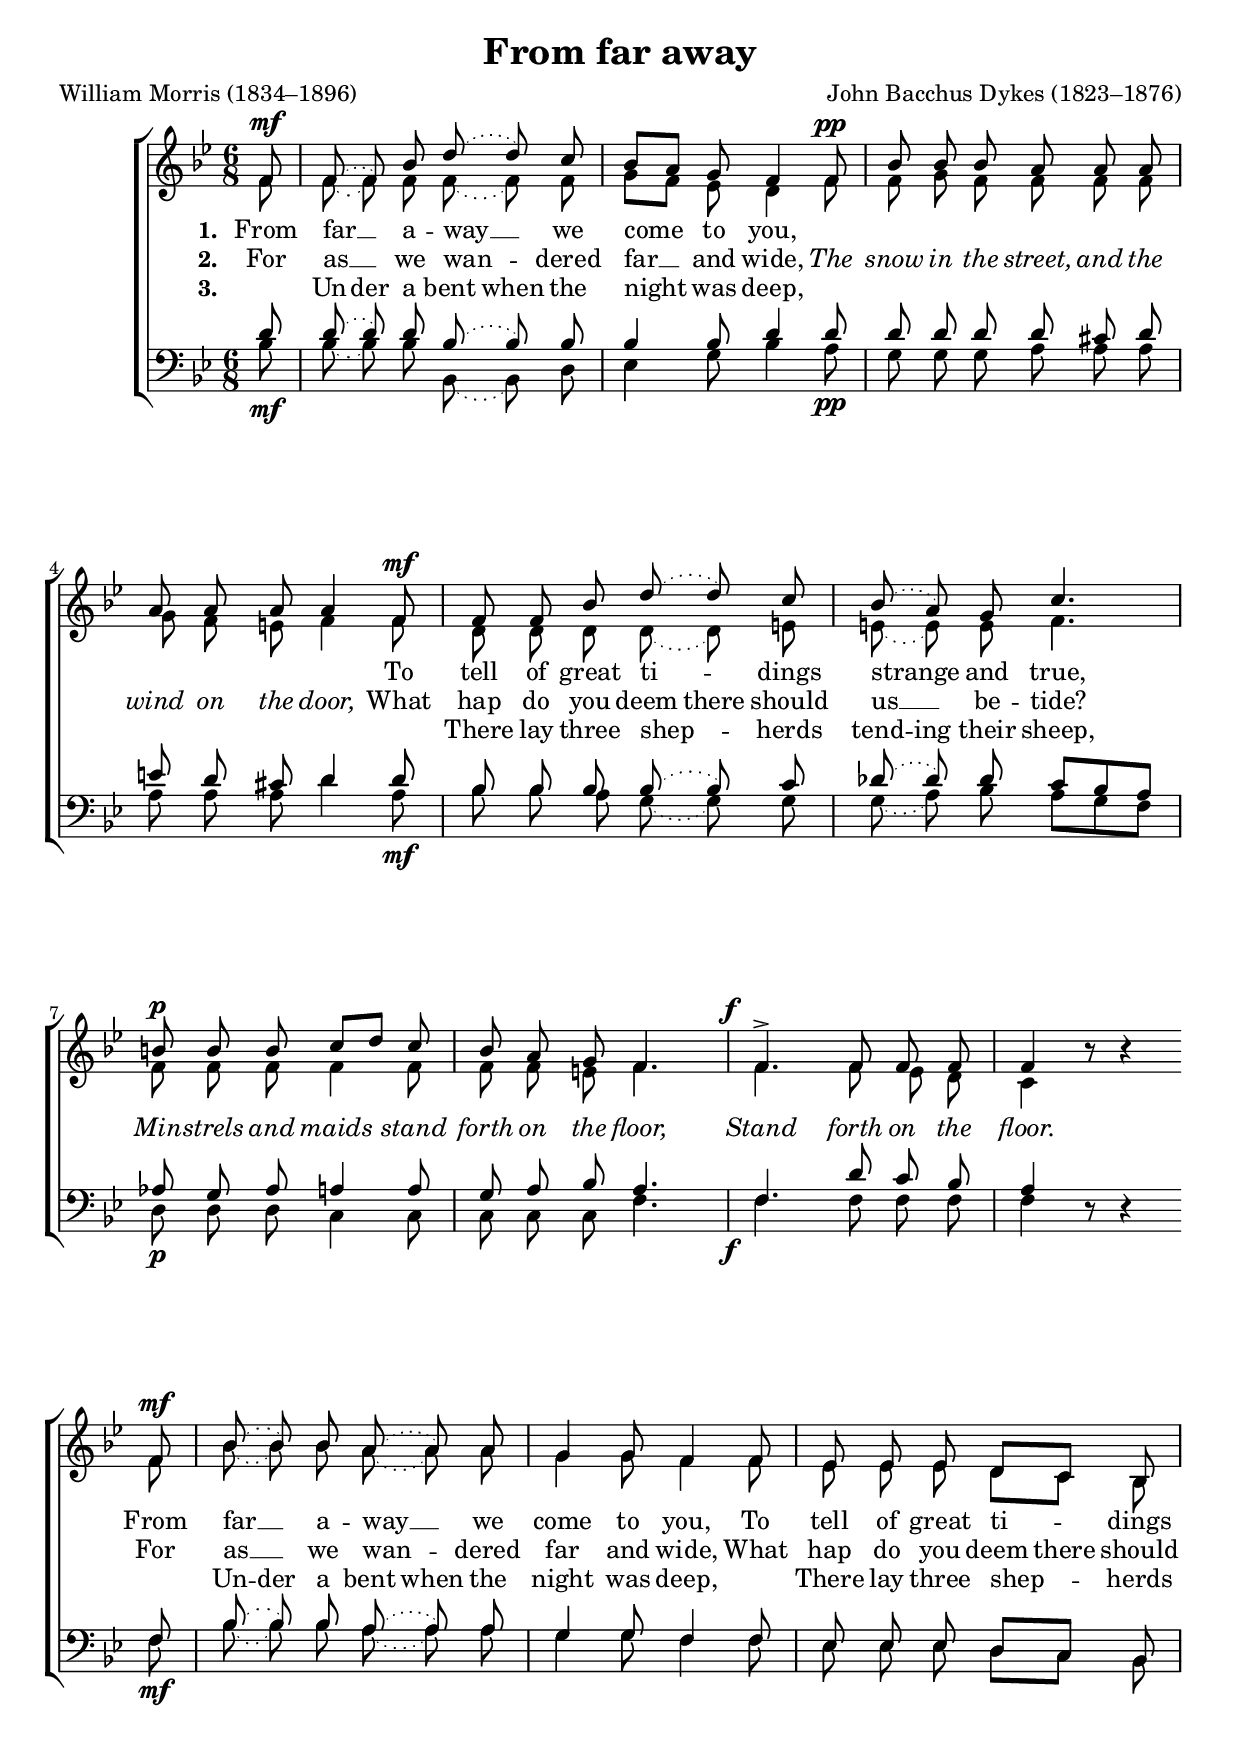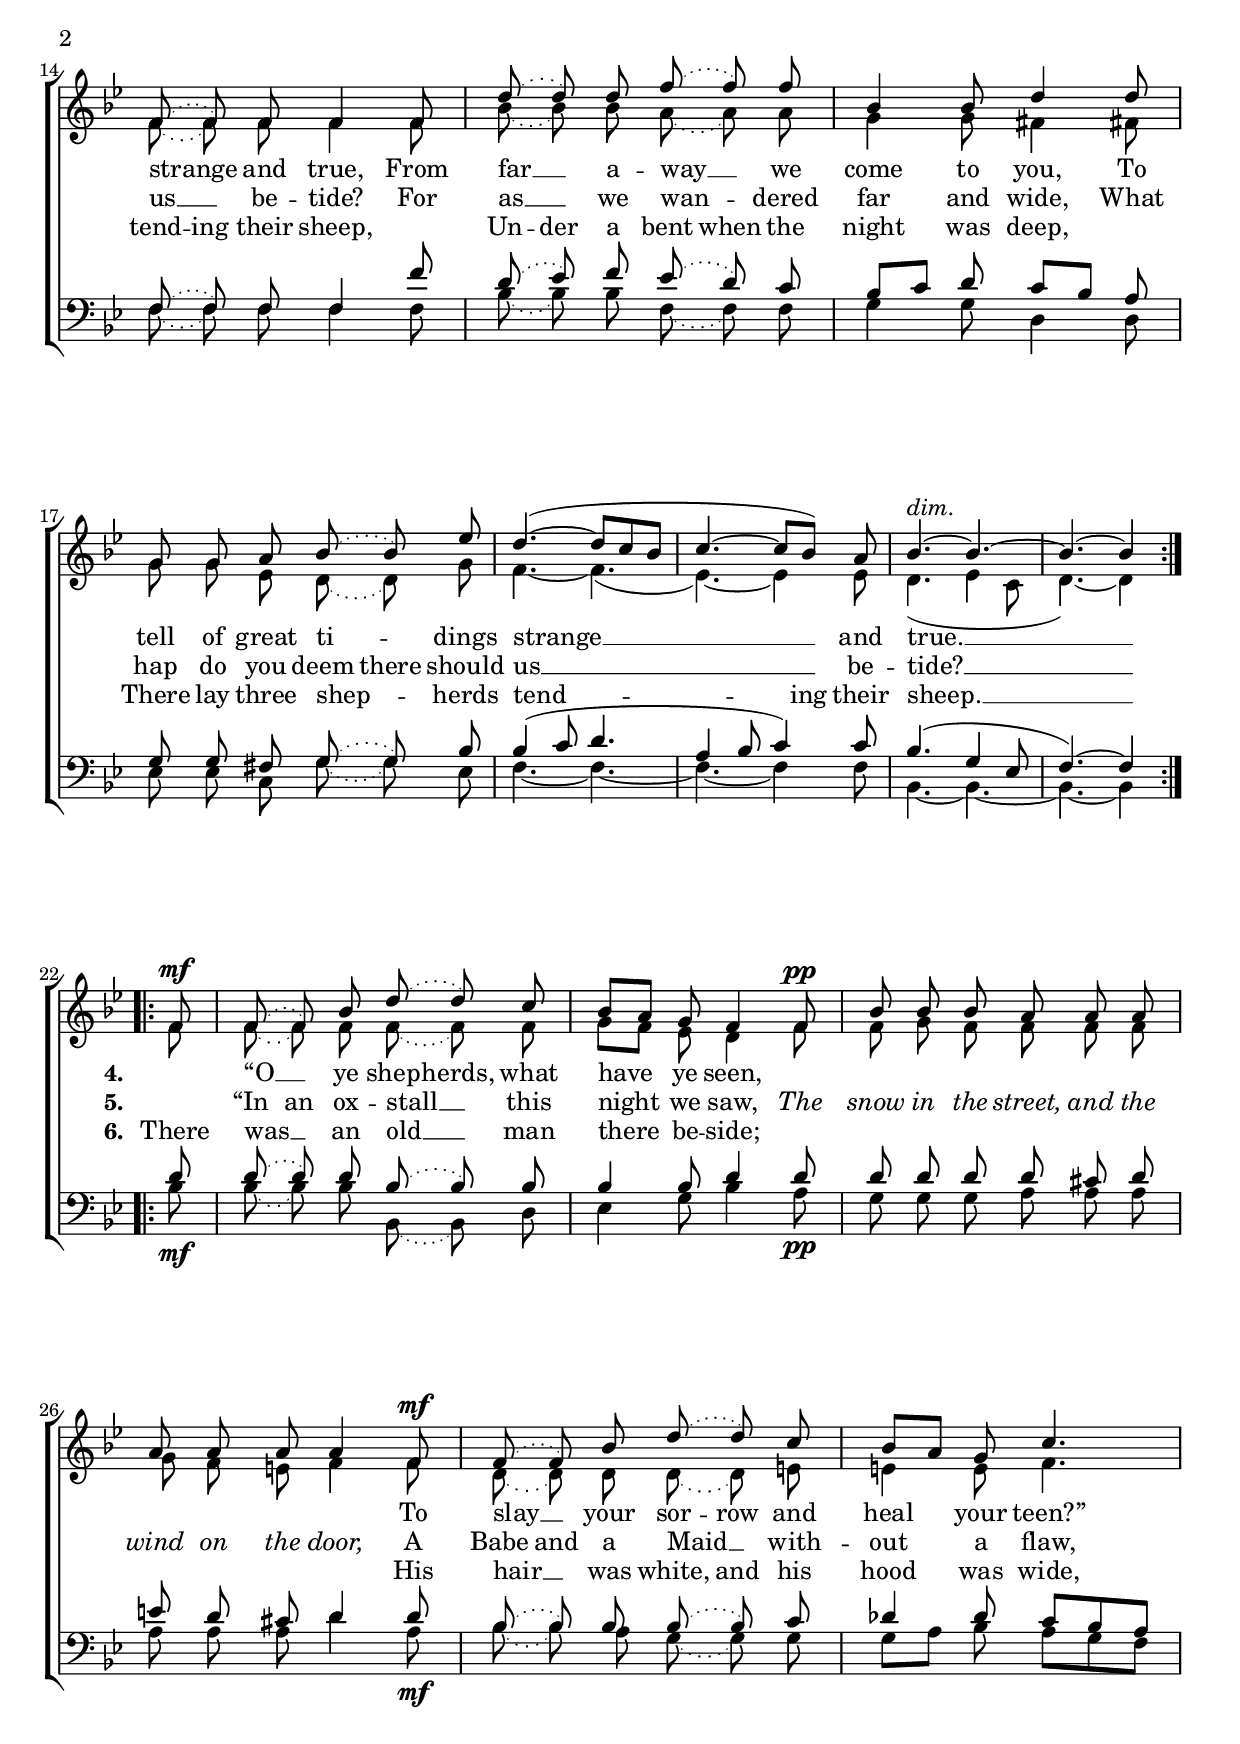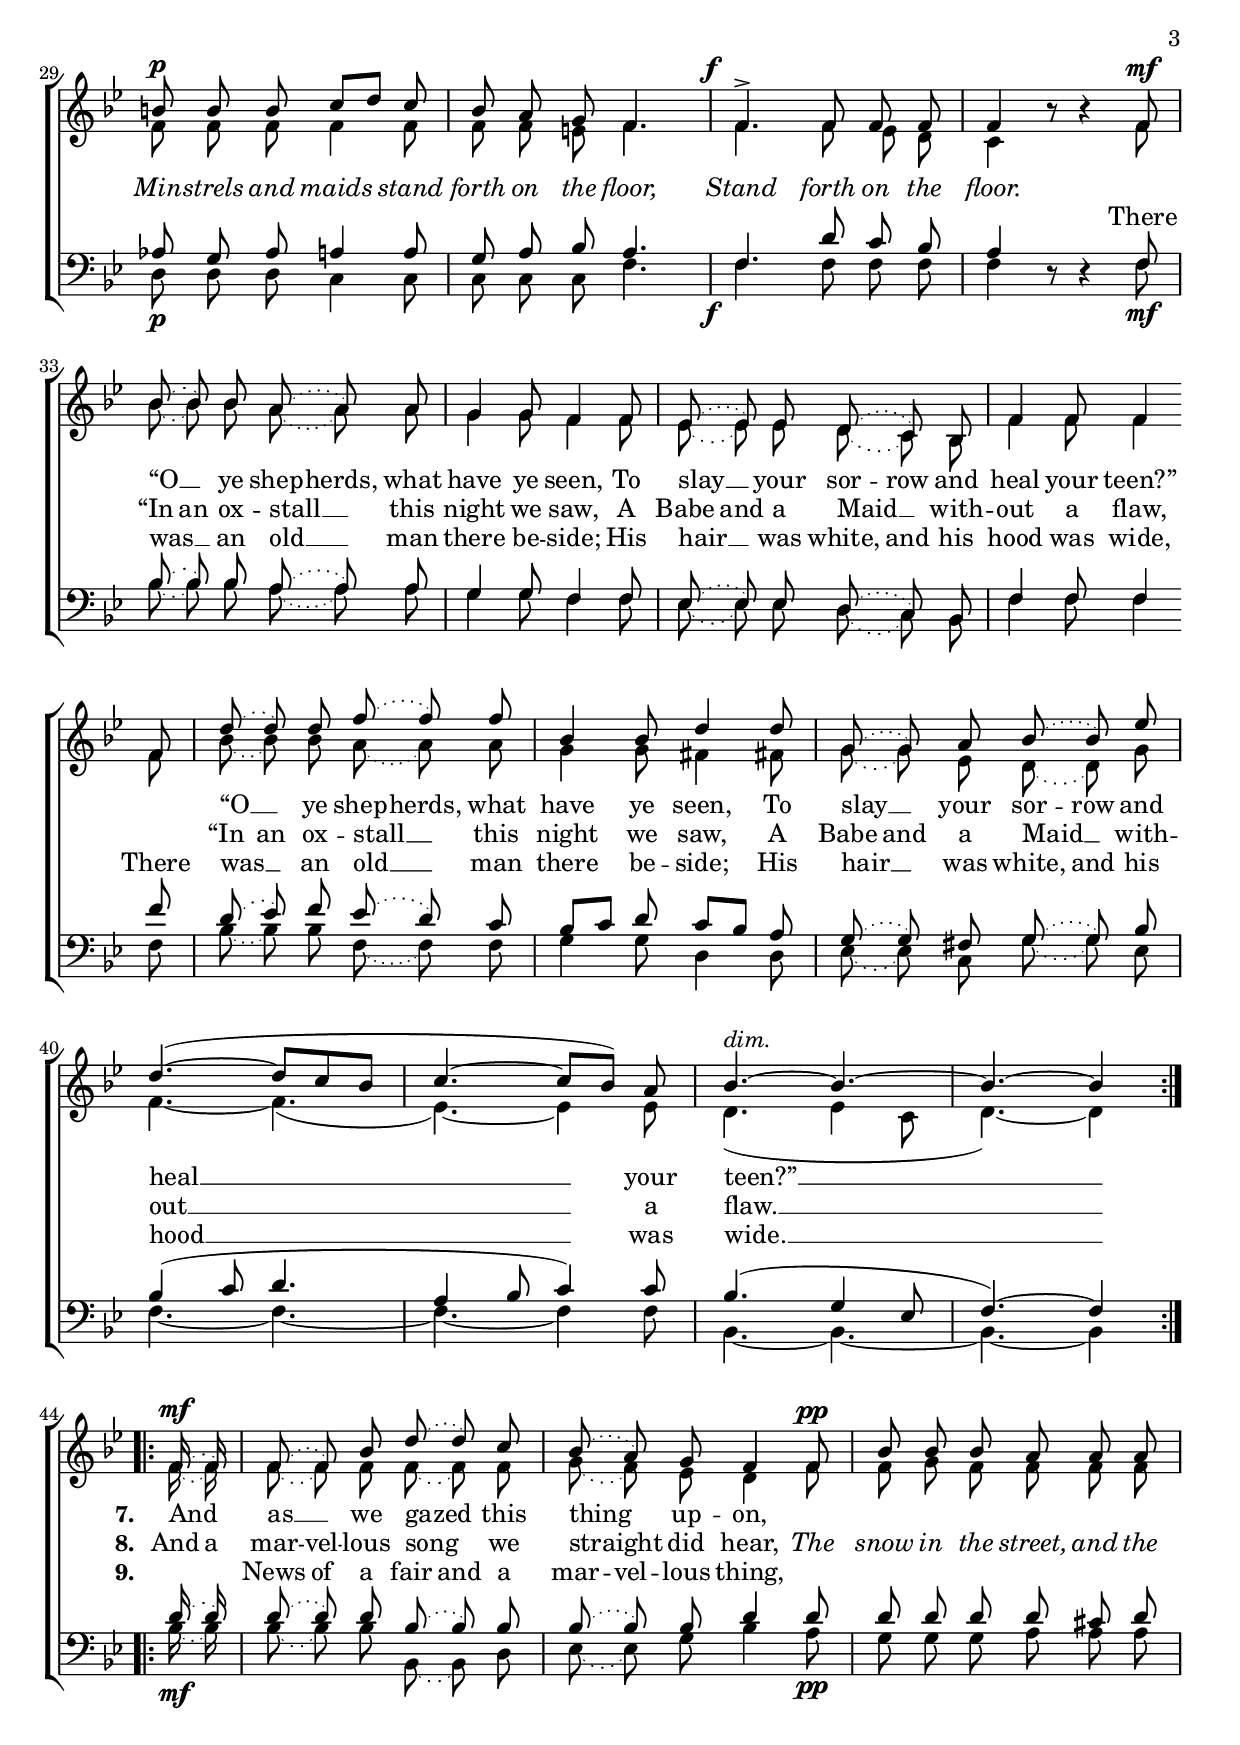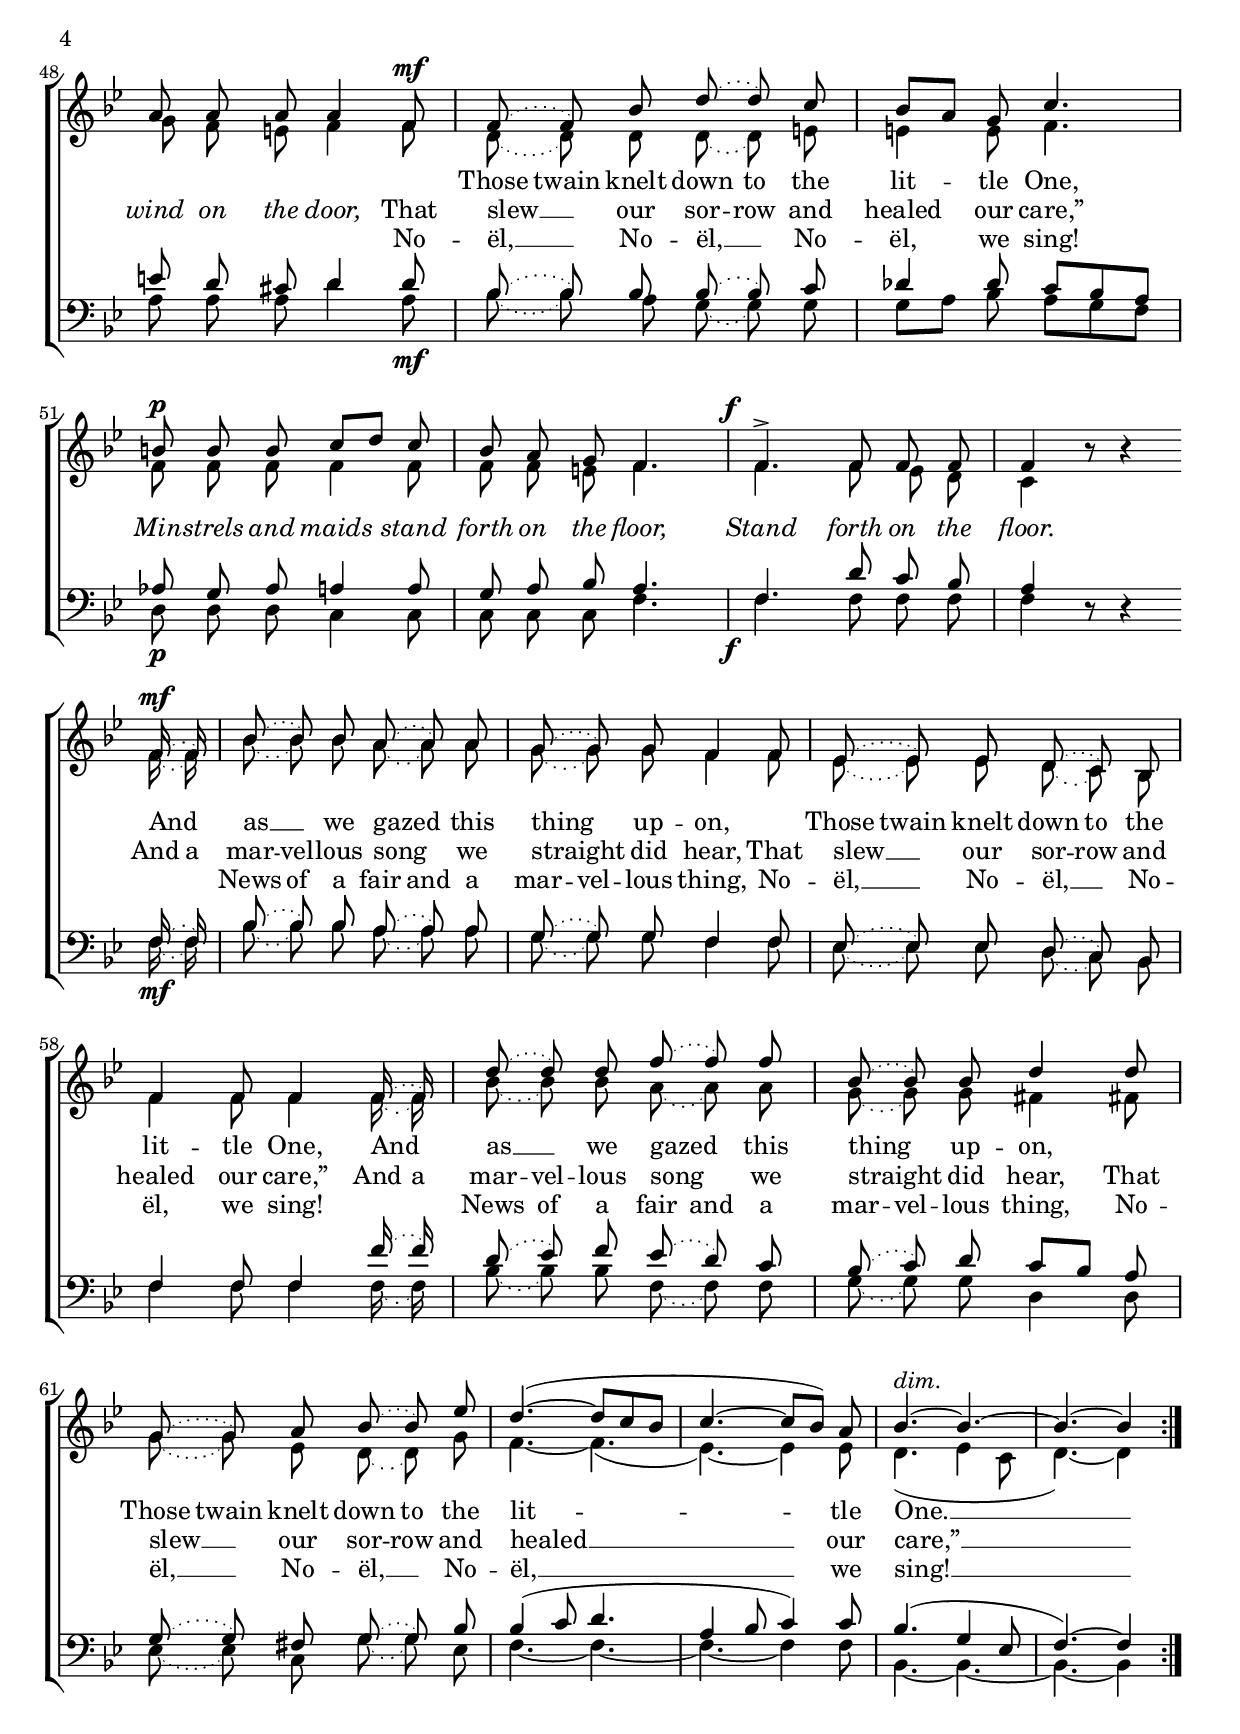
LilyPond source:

\version "2.14.2"
\include "util.ly"
\header {
  title = "From far away"
  poet = "William Morris (1834–1896)"
  composer = "John Bacchus Dykes (1823–1876)"
  %tagline = \markup { from \italic {Christmas Carols, New and Old}}
}

global = {
  \key bes \major
  \time 6/8
  \autoBeamOff
  %\override DynamicLineSpanner #'staff-padding = #0.0
  %\override DynamicLineSpanner #'Y-extent = #'(-1 . 1)
}

sopMusic = \relative c' {
  \repeat volta 3 {
    \partial 8 f8^\mf |
    \slurDotted
    f( f) bes8 d8( d) c8 |
    bes[ a] g f4 \bar"" f8^\pp |
    bes bes bes a a a |
    
    a a a a4 \bar"" f8^\mf |
    f f bes d8( d) c8 |
    bes( a) g c4. | 
    b8^\p b b c[ d] c |
    
    bes a g f4. |
    \once\override DynamicText #'X-offset = #'-3
    f^>^\f f8 f f |
    f4 bes8\rest bes4\rest  \bar""
    f8^\mf |
    bes( bes) bes8 a8( a) a8 |
    
    g4 g8 f4 f8 |
    ees ees ees d[ c] bes |
    f'( f) f8 f4 \bar"" f8 |
    
    d'( d) d8 f8( f) f8 |
    bes,4 bes8 d4 \bar"" d8 |
    g, g a bes( bes) ees8 |
    
    \slurSolid
    d4.(~ d8[ c bes] |
    c4.~ c8[ bes]) a |
    bes4.~^\markup\italic"dim." bes~ |
    \partial 8*5 bes~ bes4 \break
  }
  
  
  %2ndPage
  \repeat volta 3 {
    \partial 8 f8^\mf |
    \slurDotted
    f( f) bes8 d8( d) c8 |
    bes[ a] g f4 \bar"" f8^\pp |
    bes bes bes a a a |
    
    a a a a4 \bar"" f8^\mf |
    f( f) bes d8( d) c8 |
    bes[ a] g c4. | 
    b8^\p b b c[ d] c |
    
    bes a g f4. |
    \once\override DynamicText #'X-offset = #'-3
    f^>^\f f8 f f |
    f4 bes8\rest bes4\rest  \bar""
    f8^\mf |
    bes( bes) bes8 a8( a) a8 |
    
    g4 g8 f4 f8 |
    ees( ees) ees d( c) bes |
    f'4 f8 f4 \bar"" f8 |
    
    d'( d) d8 f8( f) f8 |
    bes,4 bes8 d4 \bar"" d8 |
    g,( g) a bes( bes) ees8 |
    
    \slurSolid
    d4.(~ d8[ c bes] |
    c4.~ c8[ bes]) a |
    bes4.~^\markup\italic"dim." bes~ |
    \partial 8*5 bes~ bes4 \break
  }
  
  
  
  
  %3rdPage
  \repeat volta 3 {
    \slurDotted
    \partial 8 f16(^\mf f) |
    f8( f) bes8 d8( d) c8 |
    bes( a) g f4 \bar"" f8^\pp |
    bes bes bes a a a |
    
    a a a a4 \bar"" f8^\mf |
    f( f) bes d8( d) c8 |
    bes[ a] g c4. | 
    b8^\p b b c[ d] c |
    
    bes a g f4. |
    \once\override DynamicText #'X-offset = #'-3
    f^>^\f f8 f f |
    f4 bes8\rest bes4\rest  \bar""
    f16(^\mf f) |
    bes8( bes) bes8 a8( a) a8 |
    
    g( g) g8 f4 f8 |
    ees( ees) ees d( c) bes |
    f'4 f8 f4 \bar"" f16( f) |
    
    d'8( d) d8 f8( f) f8 |
    bes,( bes) bes8 d4 \bar"" d8 |
    g,( g) a bes( bes) ees8 |
    
    \slurSolid
    d4.(~ d8[ c bes] |
    c4.~ c8[ bes]) a |
    bes4.~^\markup\italic"dim." bes~ |
    \partial 8*5 bes~ bes4 \break
  }
}
sopWords = \lyricmode {
  
}

altoMusic = \relative c' {
  f8 |
  \slurDotted
  f( f) f8 f8( f) f8 |
  g[ f] ees d4 f8 |
  f g f f f f |
  
  g f e f4 f8 |
  d d d d( d) e8 |
  e( e) e8 f4. |
  f8 f f f4 f8 |
  
  f f e f4. |
  f f8 ees d |
  c4 s4. f8 |
  bes( bes) bes8 a( a) a8 |
  
  g4 g8 f4 f8 |
  ees ees ees d[ c] bes |
  f'( f) f8 f4 f8 |
  
  bes( bes) bes8 a( a) a8 |
  g4 g8 fis4 fis!8 |
  g g ees d( d) g8 |
  
  \slurSolid
  f4.~ f( |
  ees)~ ees4 ees8 |
  d4.( ees4 c8 |
  d4.)~ d4
  
  
  
  
  
  
  
  
  %2ndPageAlto
  f8 |
  \slurDotted
  f( f) f8 f8( f) f8 |
  g[ f] ees d4 f8 |
  f g f f f f |
  
  g f e f4 f8 |
  d( d) d d( d) e8 |
  e4 e8 f4. |
  f8 f f f4 f8 |
  
  f f e f4. |
  f f8 ees d |
  c4 s4. f8 |
  bes( bes) bes8 a( a) a8 |
  
  g4 g8 f4 f8 |
  ees( ees) ees d( c) bes |
  f'4 f8 f4 f8 |
  
  bes( bes) bes8 a( a) a8 |
  g4 g8 fis4 fis!8 |
  g( g) ees d( d) g8 |
  
  \slurSolid
  f4.~ f( |
  ees)~ ees4 ees8 |
  d4.( ees4 c8 |
  d4.)~ d4
  
  
  
  
  
  
  
  
  
  
  
  %3rdPageAlto
  \slurDotted
  f16( f) |
  f8( f) f8 f8( f) f8 |
  g( f) ees d4 f8 |
  f g f f f f |
  
  g f e f4 f8 |
  d( d) d d( d) e8 |
  e4 e8 f4. |
  f8 f f f4 f8 |
  
  f f e f4. |
  f f8 ees d |
  c4 s4. f16( f) |
  bes8( bes) bes8 a( a) a8 |
  
  g( g) g8 f4 f8 |
  ees( ees) ees d( c) bes |
  f'4 f8 f4 f16( f) |
  
  bes8( bes) bes8 a( a) a8 |
  g( g) g8 fis4 fis!8 |
  g( g) ees d( d) g8 |
  
  \slurSolid
  f4.~ f( |
  ees)~ ees4 ees8 |
  d4.( ees4 c8 |
  d4.)~ d4
}
altoWords = \lyricmode {
  \dropLyricsIX
  \set stanza = #"1. "
  From far __ a -- way __ we come to you,
  
  %\markup\italic The \markup\italic snow \markup\italic in \markup\italic the \markup\italic street, \markup\italic and \markup\italic the \markup\italic wind \markup\italic on \markup\italic the \markup\italic door,
  \repeat unfold 11 \skip1
  
  To tell of great ti -- \set associatedVoice = "sopranos"
  dings strange and true,
  \unset associatedVoice
  
  %\markup\italic Min -- \markup\italic strels \markup\italic and \markup\italic maids \markup\italic stand \markup\italic forth \markup\italic on \markup\italic the \markup\italic floor, \markup\italic Stand \markup\italic forth \markup\italic on \markup\italic the \markup\italic floor.
  \repeat unfold 14{\skip1}
  
  From far __ a -- way __ we come to you,
  To tell of great ti -- dings strange and true,
  From far __ a -- way __ we come to you,
  To tell of great ti -- \set associatedVoice = "sopranos"
  dings strange __ and true. __
  \unset associatedVoice
  
  
  
  \set stanza = #"4. "
  "" “O __ ye \set ignoreMelismata = ##t shep -- herds, \unset ignoreMelismata what have ye seen,
  
  %\markup\italic The \markup\italic snow \markup\italic in \markup\italic the \markup\italic street, \markup\italic and \markup\italic the \markup\italic wind \markup\italic on \markup\italic the \markup\italic door,
  \repeat unfold 11 \skip1
  
  To slay __ your \set ignoreMelismata = ##t sor -- row \unset ignoreMelismata and heal your teen?”
  
  %\markup\italic Min -- \markup\italic strels \markup\italic and \markup\italic maids \markup\italic stand \markup\italic forth \markup\italic on \markup\italic the \markup\italic floor, \markup\italic Stand \markup\italic forth \markup\italic on \markup\italic the \markup\italic floor.
  \repeat unfold 14{\skip1}
  
  \skip1 “O __ ye \set ignoreMelismata = ##t shep -- herds, \unset ignoreMelismata what have ye seen,
  To slay __ your \set ignoreMelismata = ##t sor -- row \unset ignoreMelismata and heal your teen?”
  \skip1 “O __ ye \set ignoreMelismata = ##t shep -- herds, \unset ignoreMelismata what have ye seen,
  To slay __ your \set ignoreMelismata = ##t sor -- row \unset ignoreMelismata and heal __ your teen?” __
  
  
  
  
  \set stanza = #"7. "
  And as __ we gazed this thing up -- on,
  
  %%\markup\italic The \markup\italic snow \markup\italic in \markup\italic the \markup\italic street, \markup\italic and \markup\italic the \markup\italic wind \markup\italic on \markup\italic the \markup\italic door,
  \repeat unfold 11 \skip1
  
  \set ignoreMelismata = ##t
  \skip1 Those twain knelt down to the lit -- tle One,
  
  %\markup\italic Min -- \markup\italic strels \markup\italic and \markup\italic maids \markup\italic stand \markup\italic forth \markup\italic on \markup\italic the \markup\italic floor, \markup\italic Stand \markup\italic forth \markup\italic on \markup\italic the \markup\italic floor.
  \repeat unfold 14{\skip1}
  
  And _ as __ _ we gazed _ this thing _ up -- on,
  \skip1 Those twain knelt down to the lit -- tle One,
  And _ as __ _ we gazed _ this thing _ up -- on,
  \skip1 Those twain knelt down to
  \unset ignoreMelismata
  the lit -- tle One. __
}
altoWordsII = \lyricmode {
  \dropLyricsIX
%\markup\italic 
  \set stanza = #"2. "
  For as __ we wan -- dered far __ and wide,
  
  \set associatedVoice = "sopranos"
  \markup\italic The \markup\italic snow \markup\italic in \markup\italic the \markup\italic street, \markup\italic and \markup\italic the \markup\italic wind \markup\italic on \markup\italic the \markup\italic door,
  \unset associatedVoice
  
  What hap do you \set ignoreMelismata = ##t deem there \unset ignoreMelismata should us __ be -- tide?
  
  \markup\italic Min -- \markup\italic strels \markup\italic and \markup\italic maids \markup\italic stand \markup\italic forth \markup\italic on \markup\italic the \markup\italic floor,
  \set associatedVoice = "sopranos"
  \markup\italic Stand \markup\italic forth \markup\italic on \markup\italic the \markup\italic floor.
  \unset associatedVoice
  %\repeat unfold 14{\skip1}
  
  For as __ we wan -- dered far and wide,
  What hap do you \set ignoreMelismata = ##t deem there \unset ignoreMelismata should us __ be -- tide?
  For as __ we wan -- dered far and wide,
  What hap do you \set ignoreMelismata = ##t deem there \unset ignoreMelismata \set associatedVoice = "sopranos"
  should us __ be -- tide? __
  \unset associatedVoice
  
  
  
  \set stanza = #"5. "
  "" \set ignoreMelismata = ##t
  “In an ox -- stall __ _ this night _ we saw,
  
  \set associatedVoice = "sopranos"
  \markup\italic The \markup\italic snow \markup\italic in \markup\italic the \markup\italic street, \markup\italic and \markup\italic the \markup\italic wind \markup\italic on \markup\italic the \markup\italic door,
  \unset associatedVoice
  
  A Babe and a Maid __ _ with -- out a flaw,
  
  \markup\italic Min -- \markup\italic strels \markup\italic and \markup\italic maids \markup\italic stand \markup\italic forth \markup\italic on \markup\italic the \markup\italic floor,
  \set associatedVoice = "sopranos"
  \markup\italic Stand \markup\italic forth \markup\italic on \markup\italic the \markup\italic floor.
  \unset associatedVoice
  %\repeat unfold 14{\skip1}
  
  \skip1 “In an ox -- stall __ _ this night we saw,
  A Babe and a Maid __ _ with -- out a flaw,
  \skip1 “In an ox -- stall __ _ this night we saw,
  A Babe and a \unset ignoreMelismata
  Maid __ with -- out __ a flaw. __
  
  
  
  
  \set stanza = #"8. "
  \set ignoreMelismata = ##t
  And a mar -- vel -- lous song _ we straight _ did hear,
  
  \set associatedVoice = "sopranos"
  \markup\italic The \markup\italic snow \markup\italic in \markup\italic the \markup\italic street, \markup\italic and \markup\italic the \markup\italic wind \markup\italic on \markup\italic the \markup\italic door,
  \unset associatedVoice
  
  That slew __ _ our sor -- row and healed our care,”
  
  \markup\italic Min -- \markup\italic strels \markup\italic and \markup\italic maids \markup\italic stand \markup\italic forth \markup\italic on \markup\italic the \markup\italic floor,
  \set associatedVoice = "sopranos"
  \markup\italic Stand \markup\italic forth \markup\italic on \markup\italic the \markup\italic floor.
  \unset associatedVoice
  %\repeat unfold 14{\skip1}
  
  And a mar -- vel -- lous song _ we straight _ did hear,
  That slew __ _ our sor -- row and healed our care,”
  And a mar -- vel -- lous song _ we straight _ did hear,
  That slew __ _ our sor -- row
  \unset ignoreMelismata
  and healed __ our care,” __
}
altoWordsIII = \lyricmode {
  \dropLyricsIX
  \set stanza = #"3. "
  \skip1
  \set ignoreMelismata = ##t
  Un -- der a bent when the night _ was deep,
  
  %%\markup\italic The \markup\italic snow \markup\italic in \markup\italic the \markup\italic street, \markup\italic and \markup\italic the \markup\italic wind \markup\italic on \markup\italic the \markup\italic door,
  \repeat unfold 11 \skip1
  
  \skip1 There lay three shep -- _
  \set associatedVoice = "sopranos"
  herds tend -- ing their sheep,
  \unset ignoreMelismata
  \unset associatedVoice
  
  %\markup\italic Min -- \markup\italic strels \markup\italic and \markup\italic maids \markup\italic stand \markup\italic forth \markup\italic on \markup\italic the \markup\italic floor, \markup\italic Stand \markup\italic forth \markup\italic on \markup\italic the \markup\italic floor.
  \repeat unfold 14{\skip1}
  
  \skip1 \set ignoreMelismata = ##t
  Un -- der a bent when the night was deep,
  \skip1 There lay three shep -- _ herds tend -- ing their sheep,
  \skip1 Un -- der a bent when the night was deep,
  \skip1 There lay three shep -- _ herds
  \set associatedVoice = "sopranos"
  tend -- _ _ _ _ _ ing
  \unset ignoreMelismata
  their sheep. __
  \unset associatedVoice
  
  
  
  \set stanza = #"6. "
  There was __ an old __ man there be -- side;
  
  %%\markup\italic The \markup\italic snow \markup\italic in \markup\italic the \markup\italic street, \markup\italic and \markup\italic the \markup\italic wind \markup\italic on \markup\italic the \markup\italic door,
  \repeat unfold 11 \skip1
  
  \set ignoreMelismata = ##t
  His hair __ _ was white, and his hood was wide,
  
  %\markup\italic Min -- \markup\italic strels \markup\italic and \markup\italic maids \markup\italic stand \markup\italic forth \markup\italic on \markup\italic the \markup\italic floor, \markup\italic Stand \markup\italic forth \markup\italic on \markup\italic the \markup\italic floor.
  \repeat unfold 14{\skip1}
  
  There was __ _ an old __ _ man there be -- side;
  His hair __ _ was white, and his hood was wide,
  There was __ _ an old __ _ man there be -- side;
  His hair __ _ was white, and
  \unset ignoreMelismata
  his hood __ was wide. __
  
  
  
  
  \set stanza = #"9. "
  \set ignoreMelismata = ##t
  "" "" News of a fair and a mar -- vel -- lous thing,
  
  %%\markup\italic The \markup\italic snow \markup\italic in \markup\italic the \markup\italic street, \markup\italic and \markup\italic the \markup\italic wind \markup\italic on \markup\italic the \markup\italic door,
  \repeat unfold 11 \skip1
  
  No -- ël, __ _ No -- ël, __ _ No -- ël, we sing!
  
  %\markup\italic Min -- \markup\italic strels \markup\italic and \markup\italic maids \markup\italic stand \markup\italic forth \markup\italic on \markup\italic the \markup\italic floor, \markup\italic Stand \markup\italic forth \markup\italic on \markup\italic the \markup\italic floor.
  \repeat unfold 14{\skip1}
  
  "" "" News of a fair and a mar -- vel -- lous thing,
  No -- ël, __ _ No -- ël, __ _ No -- ël, we sing!
  "" "" News of a fair and a mar -- vel -- lous thing,
  \unset ignoreMelismata
  No -- ël, __ No -- ël, __ No -- ël, __ we sing! __
}
altoWordsIV = \lyricmode {
}
altoWordsV = \lyricmode {
}
altoWordsVI = \lyricmode {
}
altoWordsVII = \lyricmode {
}
altoWordsVIII = \lyricmode {
}
altoWordsIX = \lyricmode {
}

tenorMusic = \relative c {
  d'8_\mf |
  \slurDotted
  d( d) d8 bes( bes) bes8 |
  bes4 bes8 d4 d8_\pp |
  d d d d cis d |
  
  e d cis d4 d8_\mf |
  bes bes bes bes( bes) c8 |
  des( des) des8 c[ bes a] |
  aes_\p g aes a4 a8 |
  
  g a bes a4. |
  \once\override DynamicText #'X-offset = #'-3
  f4._\f d'8 c bes |
  a4 s4. f8_\mf |
  bes( bes) bes8 a8( a) a8 |
  
  g4 g8 f4 f8 |
  ees ees ees d[ c] bes |
  f'( f) f8 f4 f'8 |
  
  d( ees) f ees( d) c |
  bes[ c] d c[ bes] a |
  g g fis g( g) bes8 |
  
  \slurSolid
  bes4( c8 d4. |
  a4 bes8 c4) c8 |
  bes4.( g4 ees8 |
  f4.)~ f4
  
  
  
  
  
  
  %2ndPageTenor
  d'8_\mf |
  \slurDotted
  d( d) d8 bes( bes) bes8 |
  bes4 bes8 d4 d8_\pp |
  d d d d cis d |
  
  e d cis d4 d8_\mf |
  bes( bes) bes bes( bes) c8 |
  des4 des8 c[ bes a] |
  aes_\p g aes a4 a8 |
  
  g a bes a4. |
  \once\override DynamicText #'X-offset = #'-3
  f4._\f d'8 c bes |
  a4 s4. f8_\mf |
  bes( bes) bes8 a8( a) a8 |
  
  g4 g8 f4 f8 |
  ees( ees) ees d( c) bes |
  f'4 f8 f4 f'8 |
  
  d( ees) f ees( d) c |
  bes[ c] d c[ bes] a |
  g( g) fis g( g) bes8 |
  
  \slurSolid
  bes4( c8 d4. |
  a4 bes8 c4) c8 |
  bes4.( g4 ees8 |
  f4.)~ f4
  
  
  
  
  
  
  
  
  %3rdPageTenor
  \slurDotted
  d'16(_\mf d) |
  d8( d) d8 bes( bes) bes8 |
  bes8( bes) bes8 d4 d8_\pp |
  d d d d cis d |
  
  e d cis d4 d8_\mf |
  bes( bes) bes bes( bes) c8 |
  des4 des8 c[ bes a] |
  aes_\p g aes a4 a8 |
  
  g a bes a4. |
  \once\override DynamicText #'X-offset = #'-3
  f4._\f d'8 c bes |
  a4 s4. f16(_\mf f) |
  bes8( bes) bes8 a8( a) a8 |
  
  g8( g) g8 f4 f8 |
  ees( ees) ees d( c) bes |
  f'4 f8 f4 f'16( f) |
  
  d8( ees) f ees( d) c |
  bes( c) d c[ bes] a |
  g( g) fis g( g) bes8 |
  
  \slurSolid
  bes4( c8 d4. |
  a4 bes8 c4) c8 |
  bes4.( g4 ees8 |
  f4.)~ f4
}
tenorWords = \lyricmode {

}

bassMusic = \relative c {
  bes'8 |
  \slurDotted
  bes( bes) bes8 bes,( bes) d8 |
  ees4 g8 bes4 a8 |
  g g g a a a |
  
  a a a d4 a8 |
  bes bes a g( g) g8 |
  g( a) bes a[ g f] |
  d d d c4 c8 |
  
  c c c f4. |
  f f8 f f |
  f4 d8\rest d4\rest f8 |
  bes( bes) bes8 a( a) a8 |
  
  g4 g8 f4 f8 |
  ees ees ees d[ c] bes |
  f'8( f) f8 f4 f8 |
  
  bes( bes) bes8 f( f) f8 |
  g4 g8 d4 d8 |
  ees ees c g'( g) ees8 |
  
  f4.~ f~ |
  f~ f4 f8 |
  bes,4.~ bes~ |
  bes~ bes4
  
  
  
  
  
  
  %2ndPageBass
  bes'8 |
  \slurDotted
  bes( bes) bes8 bes,( bes) d8 |
  ees4 g8 bes4 a8 |
  g g g a a a |
  
  a a a d4 a8 |
  bes( bes) a g( g) g8 |
  g[ a] bes a[ g f] |
  d d d c4 c8 |
  
  c c c f4. |
  f f8 f f |
  f4 d8\rest d4\rest f8 |
  bes( bes) bes8 a( a) a8 |
  
  g4 g8 f4 f8 |
  ees( ees) ees d( c) bes |
  f'4 f8 f4 f8 |
  
  bes( bes) bes8 f( f) f8 |
  g4 g8 d4 d8 |
  ees( ees) c g'( g) ees8 |
  
  f4.~ f~ |
  f~ f4 f8 |
  bes,4.~ bes~ |
  bes~ bes4
  
  
  
  
  
  %3rdPageBass
  \slurDotted
  bes'16( bes) |
  bes8( bes) bes8 bes,( bes) d8 |
  ees8( ees) g8 bes4 a8 |
  g g g a a a |
  
  a a a d4 \bar"" a8 |
  bes( bes) a g( g) g8 |
  g[ a] bes a[ g f] |
  d d d c4 c8 |
  
  c c c f4. |
  f f8 f f |
  f4 d8\rest d4\rest f16( f) |
  bes8( bes) bes8 a( a) a8 |
  
  g( g) g8 f4 \bar"" f8 |
  ees( ees) ees d( c) bes |
  f'4 f8 f4 f16( f) |
  
  bes8( bes) bes8 f( f) f8 |
  g( g) g8 d4 d8 |
  ees( ees) c g'( g) ees8 |
  
  f4.~ f~ |
  f~ f4 f8 |
  bes,4.~ bes~ |
  bes~ bes4
}
bassWords = \lyricmode {

}

pianoRH = \relative c' {
  
}
pianoLH = \relative c' {
  
}

\score {
  <<
   \new ChoirStaff <<
%    \new Lyrics = sopranos \with { \override VerticalAxisGroup #'nonstaff-relatedstaff-spacing = #'((basic-distance . 1)) }
    \new Staff = women <<
      \new Voice = "sopranos" { \voiceOne << \global \sopMusic >> }
      \new Voice = "altos" { \voiceTwo << \global \altoMusic >> }
    >>
    \new Lyrics \with { alignAboveContext = #"women" \override VerticalAxisGroup #'nonstaff-relatedstaff-spacing = #'((basic-distance . 1))} \lyricsto "sopranos" \sopWords
    \new Lyrics = "altosIX"  \with { alignBelowContext = #"women" \override VerticalAxisGroup #'nonstaff-relatedstaff-spacing = #'((basic-distance . 1))} \lyricsto "altos" \altoWordsIX
    \new Lyrics = "altosVIII"  \with { alignBelowContext = #"women" \override VerticalAxisGroup #'nonstaff-relatedstaff-spacing = #'((basic-distance . 1))} \lyricsto "altos" \altoWordsVIII
    \new Lyrics = "altosVII"  \with { alignBelowContext = #"women" \override VerticalAxisGroup #'nonstaff-relatedstaff-spacing = #'((basic-distance . 1))} \lyricsto "altos" \altoWordsVII
    \new Lyrics = "altosVI"  \with { alignBelowContext = #"women" \override VerticalAxisGroup #'nonstaff-relatedstaff-spacing = #'((basic-distance . 1))} \lyricsto "altos" \altoWordsVI
    \new Lyrics = "altosV"  \with { alignBelowContext = #"women" \override VerticalAxisGroup #'nonstaff-relatedstaff-spacing = #'((basic-distance . 1))} \lyricsto "altos" \altoWordsV
    \new Lyrics = "altosIV"  \with { alignBelowContext = #"women" \override VerticalAxisGroup #'nonstaff-relatedstaff-spacing = #'((basic-distance . 1))} \lyricsto "altos" \altoWordsIV
    \new Lyrics = "altosIII"  \with { alignBelowContext = #"women" \override VerticalAxisGroup #'nonstaff-relatedstaff-spacing = #'((basic-distance . 1))} \lyricsto "altos" \altoWordsIII
    \new Lyrics = "altosII"  \with { alignBelowContext = #"women" \override VerticalAxisGroup #'nonstaff-relatedstaff-spacing = #'((basic-distance . 1))} \lyricsto "altos" \altoWordsII
    \new Lyrics = "altos"  \with { alignBelowContext = #"women" \override VerticalAxisGroup #'nonstaff-relatedstaff-spacing = #'((padding . -0.5))} \lyricsto "altos" \altoWords
   \new Staff = men <<
      \clef bass
      \new Voice = "tenors" { \voiceOne << \global \tenorMusic >> }
      \new Voice = "basses" { \voiceTwo << \global \bassMusic >> }
    >>
    \new Lyrics \with { alignAboveContext = #"men" \override VerticalAxisGroup #'nonstaff-relatedstaff-spacing = #'((basic-distance . 1)) } \lyricsto "tenors" \tenorWords
    \new Lyrics \with { alignBelowContext = #"men" \override VerticalAxisGroup #'nonstaff-relatedstaff-spacing = #'((basic-distance . 1)) } \lyricsto "basses" \bassWords
  >>
%    \new PianoStaff << \new Staff { \new Voice { \pianoRH } } \new Staff { \clef "bass" \pianoLH } >>
  >>
  \layout {
%6.14 \context {\Lyrics\override LyricText #'font-size = #0.9 }
    \context {
      \Score
      \override SpacingSpanner #'base-shortest-duration = #(ly:make-moment 1 4)
      \override SpacingSpanner #'common-shortest-duration = #(ly:make-moment 1 4)
    }
  }
  \midi {
    \tempo 4 = 95
    \set Staff.midiInstrument = "flute"
  
    \context {
      \Voice
      \remove "Dynamic_performer"
    }
  }
}
